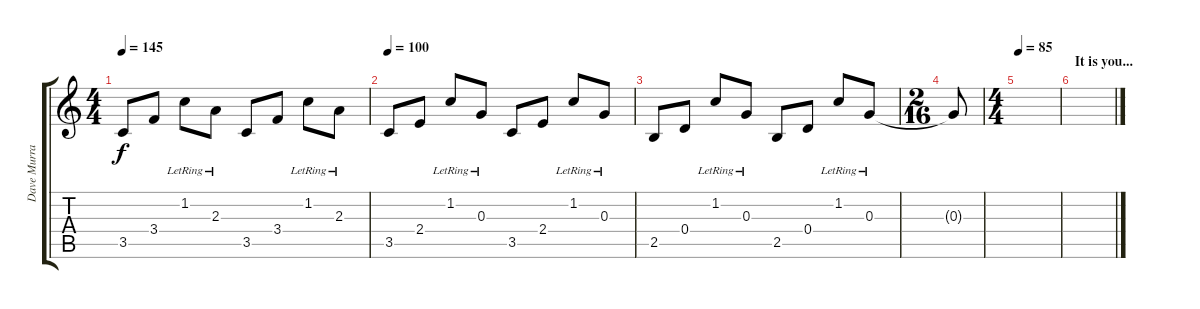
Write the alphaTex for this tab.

\track ("Dave Murray" "Dave Murra") {instrument distortionguitar}
\staff {score tabs}
\tuning (E4 B3 G3 D3 A2 E2) {hide}
\ts (4 4)
\tempo 145
\clef g2
\ks c
3.5.8{dy f} 3.4.8 1.2{lr}.8 2.3{lr}.8 3.5.8 3.4.8 1.2{lr}.8 2.3{lr}.8 |
\tempo 100
3.5.8 2.4.8 1.2{lr}.8 0.3{lr}.8 3.5.8 2.4.8 1.2{lr}.8 0.3{lr}.8 |
2.5.8 0.4.8 1.2{lr}.8 0.3{lr}.8 2.5.8 0.4.8 1.2{lr}.8 0.3{lr}.8 |
\ts (2 16)
0.3{t}.8 |
\ts (4 4)
\tempo 85
|
\section ("" "It is you...")
